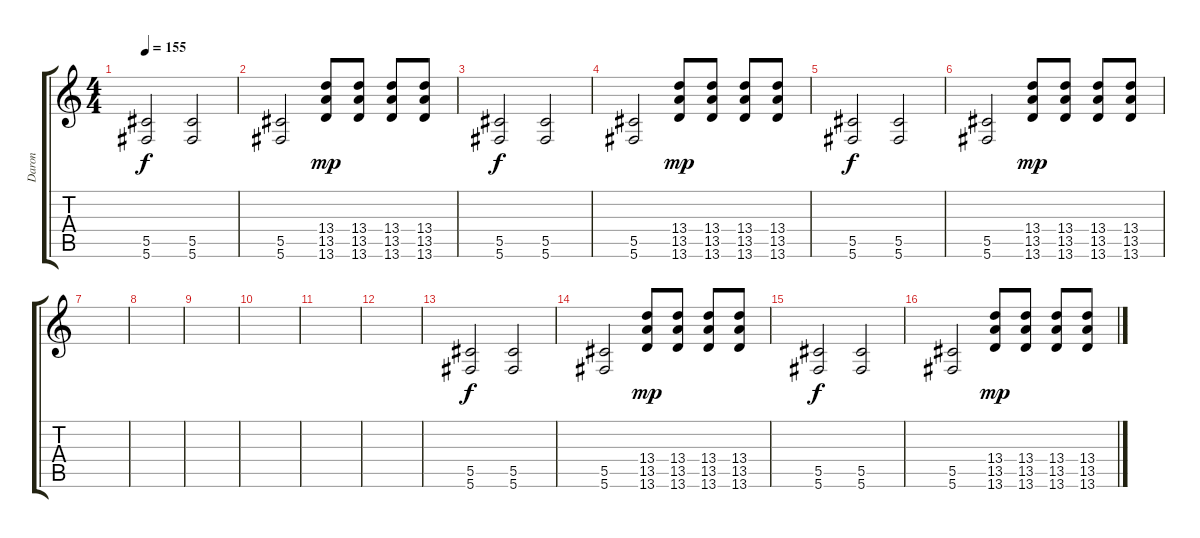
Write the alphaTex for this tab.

\track ("Daron" "Daron") {instrument distortionguitar}
\staff {score tabs}
\tuning (Eb4 Bb3 Gb3 Db3 Ab2 Db2) {hide}
\ts (4 4)
\tempo 155
\clef g2
\ks c
(5.5 5.6).2{dy f} (5.5 5.6).2 |
(5.5 5.6).2 (13.4 13.5 13.6).8{dy mp} (13.4 13.5 13.6).8 (13.4 13.5 13.6).8 (13.4 13.5 13.6).8 |
(5.5 5.6).2{dy f} (5.5 5.6).2 |
(5.5 5.6).2 (13.4 13.5 13.6).8{dy mp} (13.4 13.5 13.6).8 (13.4 13.5 13.6).8 (13.4 13.5 13.6).8 |
(5.5 5.6).2{dy f} (5.5 5.6).2 |
(5.5 5.6).2 (13.4 13.5 13.6).8{dy mp} (13.4 13.5 13.6).8 (13.4 13.5 13.6).8 (13.4 13.5 13.6).8 |
|
|
|
|
|
|
(5.5 5.6).2{dy f} (5.5 5.6).2 |
(5.5 5.6).2 (13.4 13.5 13.6).8{dy mp} (13.4 13.5 13.6).8 (13.4 13.5 13.6).8 (13.4 13.5 13.6).8 |
(5.5 5.6).2{dy f} (5.5 5.6).2 |
(5.5 5.6).2 (13.4 13.5 13.6).8{dy mp} (13.4 13.5 13.6).8 (13.4 13.5 13.6).8 (13.4 13.5 13.6).8
